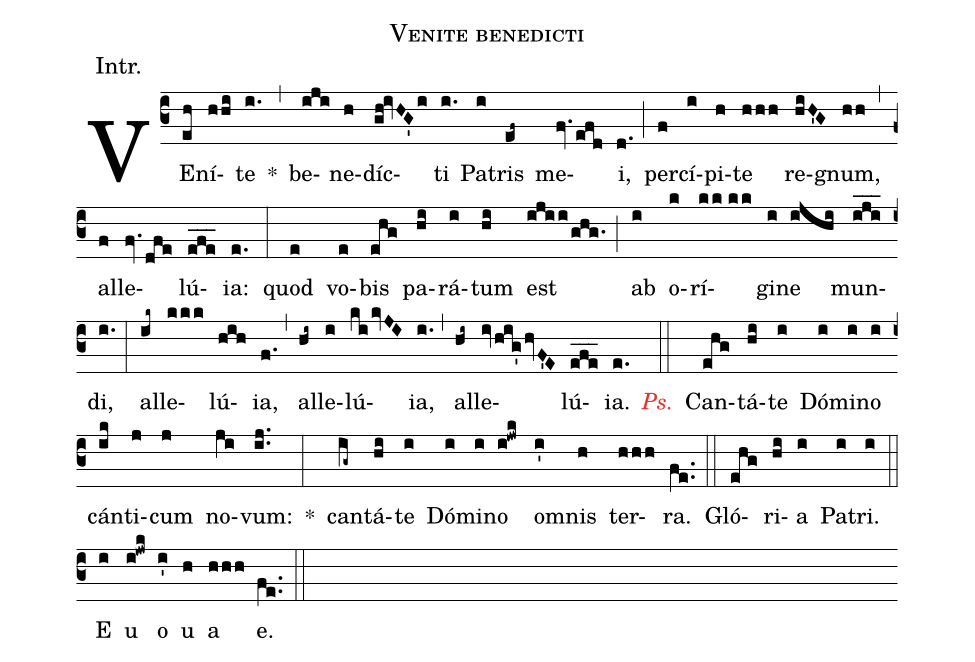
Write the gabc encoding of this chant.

name:Venite benedicti;
annotation:Intr.;
mode:7;
office-part:Introit;
%%
(c3) VE(eh)ní(hhi)te(i.) *(,)
be(iji)ne(h)díc(gh!ivHG'i)ti(i.) Pat(i)ris(ef~) me(fv.efd)i,(d.) (;)
per(f)cí(i)pi(h)te(hhh) re(hiH'G)gnum,(hh) (,)
al(f)le(fv.dfe)lú(efe___)ia:(e.) (:)
quod(e) vo(e)bis(ehg) pa(hi)rá(i)tum(hi) est(ijii/ghg.) (;)
ab(i) o(k)rí(kk//kk)gi(i)ne(ijhi) mun(iji___)di,(i.) (:)
al(ik~)le(kkk)lú(hih)ia,(f.) (,)
al(hi~)le(i)lú(ki/kvJI)ia,(i.) (,)
al(hi~)le(ivhig'/hvF'E)lú(efe___)ia.(e.) <c><i>Ps.</i></c>(::)
Can(ehg)tá(hi)te(i) Dó(i)mi(i)no(i) cán(ik)ti(j)cum(j) no(ji)vum:(ij..) *(:)
can(ig~)tá(hi)te(i) Dó(i)mi(i)no(i!jwk) om(i')nis(h) ter(hhh)ra.(fe..) (::)
Gló(ehg)ri(hi)a(i) Pa(i)tri.(i) (::)
<eu>E(i) u(i!jwk) o(i') u(h) a(hhh) e.</eu>(fe..) (::)
